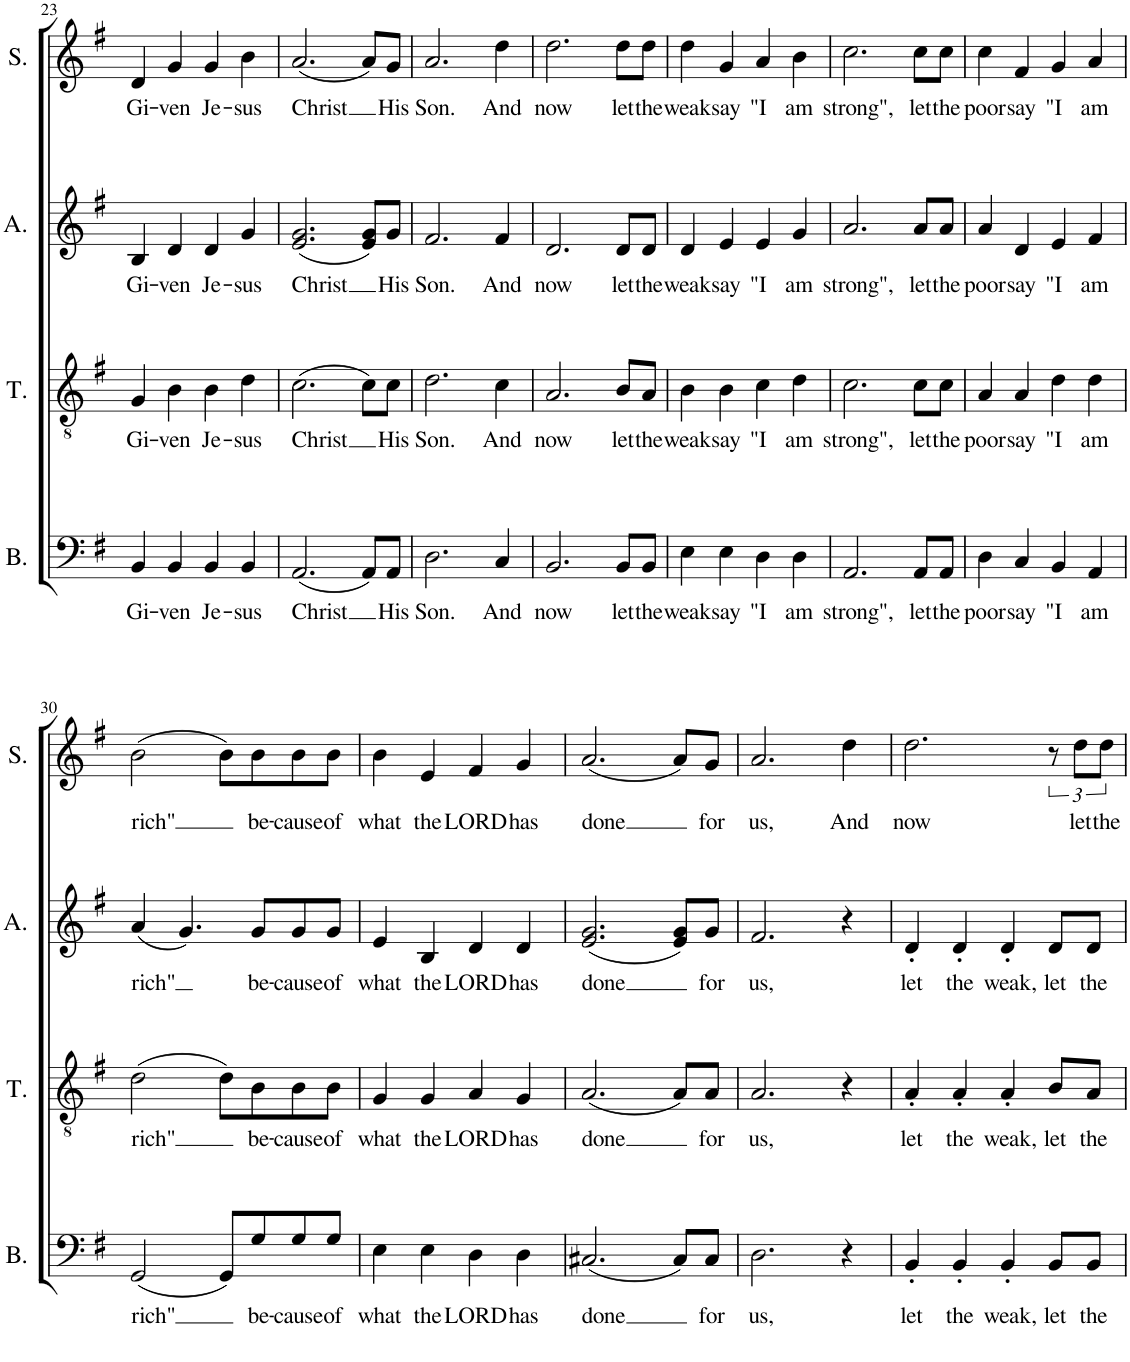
**kern	**text	**kern	**text	**kern	**text	**kern	**text
*part4	*part4	*part3	*part3	*part2	*part2	*part1	*part1
*staff4	*staff4	*staff3	*staff3	*staff2	*staff2	*staff1	*staff1
*I"Bass	*	*I"Tenor	*	*I"Alto	*	*I"Soprano	*
*I'B.	*	*I'T.	*	*I'A.	*	*I'S.	*
!!LO:PB:g=z
*clefF4	*	*clefGv2	*	*clefG2	*	*clefG2	*
*k[f#]	*	*k[f#]	*	*k[f#]	*	*k[f#]	*
*M4/4	*	*M4/4	*	*M4/4	*	*M4/4	*
=23	=23	=23	=23	=23	=23	=23	=23
!	!LO:LY:b	!	!LO:LY:b	!	!LO:LY:b	!	!LO:LY:b
4BB/	Gi-	4G/	Gi-	4B/	Gi-	4d/	Gi-
!	!LO:LY:b	!	!LO:LY:b	!	!LO:LY:b	!	!LO:LY:b
4BB/	-ven	4B\	-ven	4d/	-ven	4g/	-ven
!	!LO:LY:b	!	!LO:LY:b	!	!LO:LY:b	!	!LO:LY:b
4BB/	Je-	4B\	Je-	4d/	Je-	4g/	Je-
!	!LO:LY:b	!	!LO:LY:b	!	!LO:LY:b	!	!LO:LY:b
4BB/	-sus	4d\	-sus	4g/	-sus	4b\	-sus
=24	=24	=24	=24	=24	=24	=24	=24
!	!LO:LY:b	!	!LO:LY:b	!	!LO:LY:b	!	!LO:LY:b
(2.AA/	Christ	(2.c\	Christ	(2.e/ 2.g/	Christ	(2.a/	Christ
8AA/L)	.	8c\L)	.	8e/ 8g/L)	.	8a/L)	.
!	!LO:LY:b	!	!LO:LY:b	!	!LO:LY:b	!	!LO:LY:b
8AA/J	His	8c\J	His	8g/J	His	8g/J	His
=25	=25	=25	=25	=25	=25	=25	=25
!	!LO:LY:b	!	!LO:LY:b	!	!LO:LY:b	!	!LO:LY:b
2.D\	Son.	2.d\	Son.	2.f#/	Son.	2.a/	Son.
!	!LO:LY:b	!	!LO:LY:b	!	!LO:LY:b	!	!LO:LY:b
4C/	And	4c\	And	4f#/	And	4dd\	And
=26	=26	=26	=26	=26	=26	=26	=26
!	!LO:LY:b	!	!LO:LY:b	!	!LO:LY:b	!	!LO:LY:b
2.BB/	now	2.A/	now	2.d/	now	2.dd\	now
!	!LO:LY:b	!	!LO:LY:b	!	!LO:LY:b	!	!LO:LY:b
8BB/L	let	8B/L	let	8d/L	let	8dd\L	let
!	!LO:LY:b	!	!LO:LY:b	!	!LO:LY:b	!	!LO:LY:b
8BB/J	the	8A/J	the	8d/J	the	8dd\J	the
=27	=27	=27	=27	=27	=27	=27	=27
!	!LO:LY:b	!	!LO:LY:b	!	!LO:LY:b	!	!LO:LY:b
4E\	weak	4B\	weak	4d/	weak	4dd\	weak
!	!LO:LY:b	!	!LO:LY:b	!	!LO:LY:b	!	!LO:LY:b
4E\	say	4B\	say	4e/	say	4g/	say
!	!LO:LY:b	!	!LO:LY:b	!	!LO:LY:b	!	!LO:LY:b
4D\	"I	4c\	"I	4e/	"I	4a/	"I
!	!LO:LY:b	!	!LO:LY:b	!	!LO:LY:b	!	!LO:LY:b
4D\	am	4d\	am	4g/	am	4b\	am
=28	=28	=28	=28	=28	=28	=28	=28
!	!LO:LY:b	!	!LO:LY:b	!	!LO:LY:b	!	!LO:LY:b
2.AA/	strong",	2.c\	strong",	2.a/	strong",	2.cc\	strong",
!	!LO:LY:b	!	!LO:LY:b	!	!LO:LY:b	!	!LO:LY:b
8AA/L	let	8c\L	let	8a/L	let	8cc\L	let
!	!LO:LY:b	!	!LO:LY:b	!	!LO:LY:b	!	!LO:LY:b
8AA/J	the	8c\J	the	8a/J	the	8cc\J	the
=29	=29	=29	=29	=29	=29	=29	=29
!	!LO:LY:b	!	!LO:LY:b	!	!LO:LY:b	!	!LO:LY:b
4D\	poor	4A/	poor	4a/	poor	4cc\	poor
!	!LO:LY:b	!	!LO:LY:b	!	!LO:LY:b	!	!LO:LY:b
4C/	say	4A/	say	4d/	say	4f#/	say
!	!LO:LY:b	!	!LO:LY:b	!	!LO:LY:b	!	!LO:LY:b
4BB/	"I	4d\	"I	4e/	"I	4g/	"I
!	!LO:LY:b	!	!LO:LY:b	!	!LO:LY:b	!	!LO:LY:b
4AA/	am	4d\	am	4f#/	am	4a/	am
!!LO:LB:g=z
=30	=30	=30	=30	=30	=30	=30	=30
!	!LO:LY:b	!	!LO:LY:b	!	!LO:LY:b	!	!LO:LY:b
(2GG/	rich"	(2d\	rich"	(4a/	rich"	(2b\	rich"
.	.	.	.	4.g/)	.	.	.
8GG/L)	.	8d\L)	.	.	.	8b\L)	.
!	!LO:LY:b	!	!LO:LY:b	!	!LO:LY:b	!	!LO:LY:b
8G/	be-	8B\	be-	8g/L	be-	8b\	be-
!	!LO:LY:b	!	!LO:LY:b	!	!LO:LY:b	!	!LO:LY:b
8G/	-cause	8B\	-cause	8g/	-cause	8b\	-cause
!	!LO:LY:b	!	!LO:LY:b	!	!LO:LY:b	!	!LO:LY:b
8G/J	of	8B\J	of	8g/J	of	8b\J	of
=31	=31	=31	=31	=31	=31	=31	=31
!	!LO:LY:b	!	!LO:LY:b	!	!LO:LY:b	!	!LO:LY:b
4E\	what	4G/	what	4e/	what	4b\	what
!	!LO:LY:b	!	!LO:LY:b	!	!LO:LY:b	!	!LO:LY:b
4E\	the	4G/	the	4B/	the	4e/	the
!	!LO:LY:b	!	!LO:LY:b	!	!LO:LY:b	!	!LO:LY:b
4D\	LORD	4A/	LORD	4d/	LORD	4f#/	LORD
!	!LO:LY:b	!	!LO:LY:b	!	!LO:LY:b	!	!LO:LY:b
4D\	has	4G/	has	4d/	has	4g/	has
=32	=32	=32	=32	=32	=32	=32	=32
!	!LO:LY:b	!	!LO:LY:b	!	!LO:LY:b	!	!LO:LY:b
(2.C#X/	done	(2.A/	done	(2.e/ 2.g/	done	(2.a/	done
8C#/L)	.	8A/L)	.	8e/ 8g/L)	.	8a/L)	.
!	!LO:LY:b	!	!LO:LY:b	!	!LO:LY:b	!	!LO:LY:b
8C#/J	for	8A/J	for	8g/J	for	8g/J	for
=33	=33	=33	=33	=33	=33	=33	=33
!	!LO:LY:b	!	!LO:LY:b	!	!LO:LY:b	!	!LO:LY:b
2.D\	us,	2.A/	us,	2.f#/	us,	2.a/	us,
!	!	!	!	!	!	!	!LO:LY:b
4r	.	4r	.	4r	.	4dd\	And
=34	=34	=34	=34	=34	=34	=34	=34
!	!LO:LY:b	!	!LO:LY:b	!	!LO:LY:b	!	!LO:LY:b
4BB'/	let	4A'/	let	4d'/	let	2.dd\	now
!	!LO:LY:b	!	!LO:LY:b	!	!LO:LY:b	!	!
4BB'/	the	4A'/	the	4d'/	the	.	.
!	!LO:LY:b	!	!LO:LY:b	!	!LO:LY:b	!	!
4BB'/	weak,	4A'/	weak,	4d'/	weak,	.	.
!	!LO:LY:b	!	!LO:LY:b	!	!LO:LY:b	!	!
8BB/L	let	8B/L	let	8d/L	let	12r	.
!	!	!	!	!	!	!	!LO:LY:b
.	.	.	.	.	.	12dd\L	let
!	!LO:LY:b	!	!LO:LY:b	!	!LO:LY:b	!	!
8BB/J	the	8A/J	the	8d/J	the	.	.
!	!	!	!	!	!	!	!LO:LY:b
.	.	.	.	.	.	12dd\J	the
=	=	=	=	=	=	=	=
*-	*-	*-	*-	*-	*-	*-	*-
